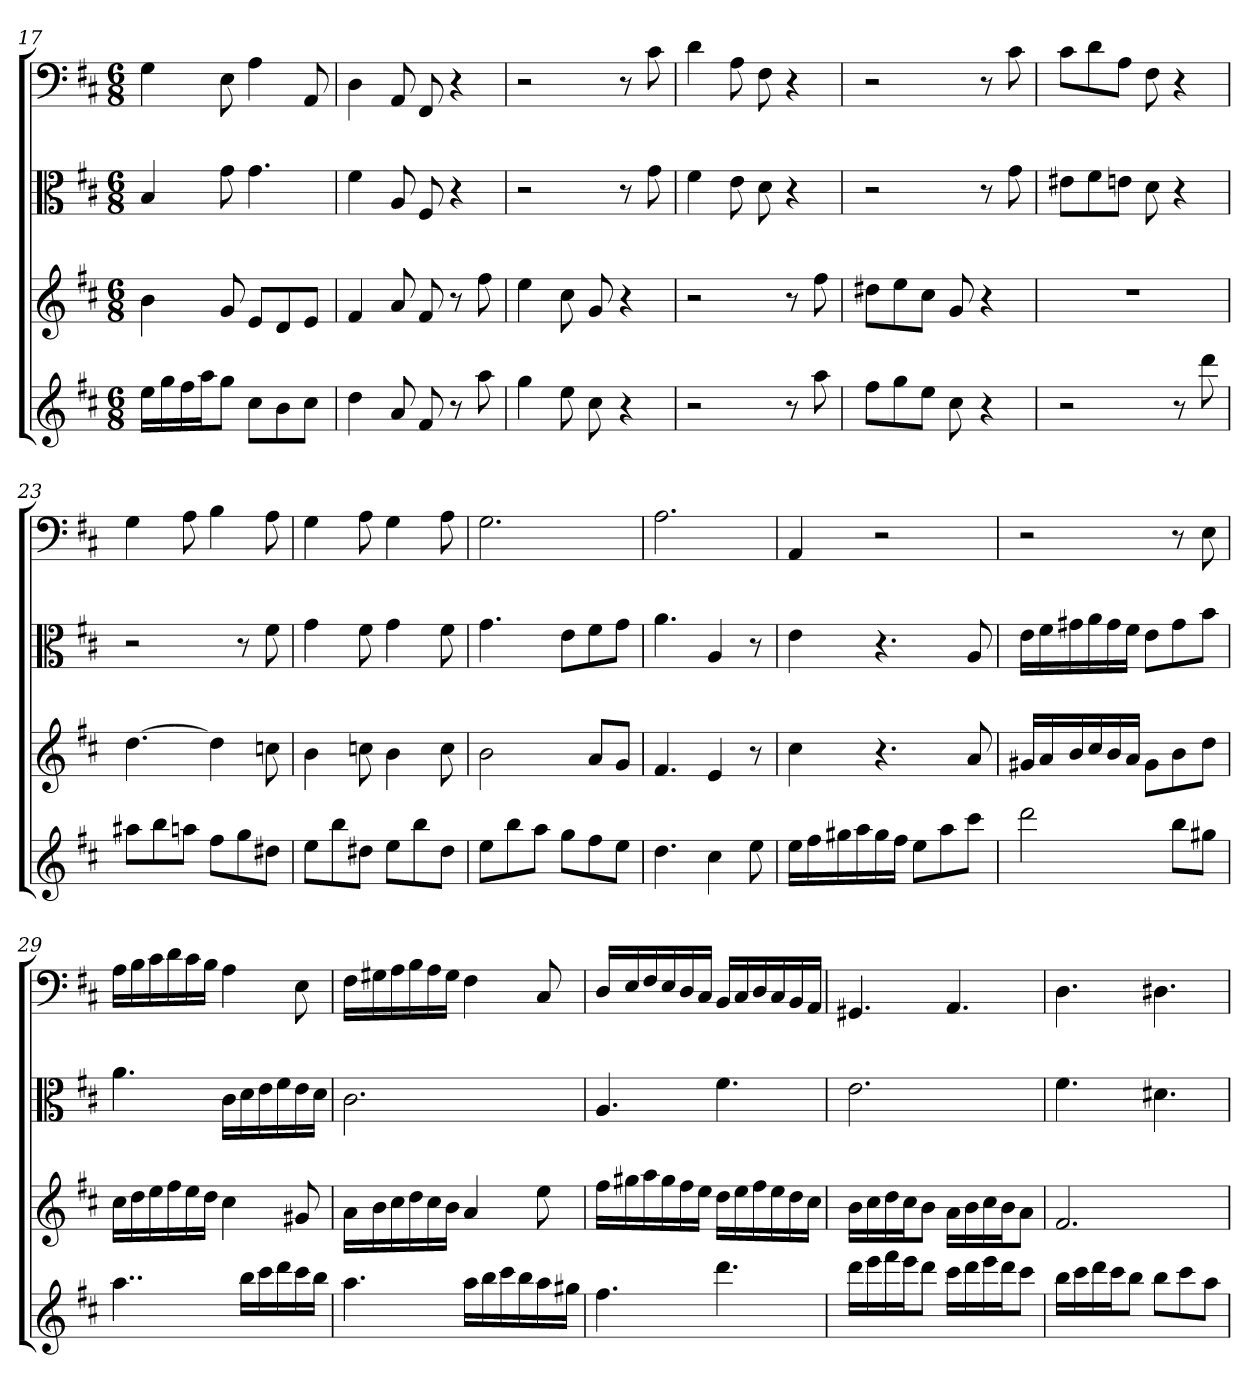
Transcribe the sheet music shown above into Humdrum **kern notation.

**kern	**kern	**kern	**kern
*part4	*part3	*part2	*part1
*staff4	*staff3	*staff2	*staff1
*	*	*clefC3	*clefF4
*k[f#c#]	*k[f#c#]	*k[f#c#]	*k[f#c#]
*D:	*D:	*D:	*D:
*M6/8	*M6/8	*M6/8	*M6/8
=17	=17	=17	=17
16eeLL	4b	4B	4G
16gg	.	.	.
16ff#	.	.	.
16aaJ	.	.	.
8ggJ	8g	8g	8E
8cc#L	8eL	4.g	4A
8b	8d	.	.
8cc#J	8eJ	.	8AA
=18	=18	=18	=18
4dd	4f#	4f#	4D
8a	8a	8A	8AA
8f#	8f#	8F#	8FF#
8r	8r	4r	4r
8aa	8ff#	.	.
=19	=19	=19	=19
4gg	4ee	2r	2r
8ee	8cc#	.	.
8cc#	8g	.	.
4r	4r	8r	8r
.	.	8g	8c#
=20	=20	=20	=20
2r	2r	4f#	4d
.	.	8e	8A
.	.	8d	8F#
8r	8r	4r	4r
8aa	8ff#	.	.
=21	=21	=21	=21
8ff#L	8dd#XL	2r	2r
8gg	8ee	.	.
8eeJ	8cc#J	.	.
8cc#	8g	.	.
4r	4r	8r	8r
.	.	8g	8c#
=22	=22	=22	=22
2r	2.r	8e#X\L	8c#\L
.	.	8f#\	8d\
.	.	8en\J	8A\J
.	.	8d	8F#
8r	.	4r	4r
8ddd	.	.	.
=23	=23	=23	=23
8aa#XL	[4.dd	2r	4G
8bb	.	.	.
8aanJ	.	.	8A
8ff#L	4dd]	.	4B
8gg	.	8r	.
8dd#XJ	8ccn	8f#	8A
=24	=24	=24	=24
8eeL	4b	4g	4G
8bb	.	.	.
8dd#XJ	8ccn	8f#	8A
8eeL	4b	4g	4G
8bb	.	.	.
8dd#J	8cc	8f#	8A
=25	=25	=25	=25
8eeL	2b	4.g	2.G
8bb	.	.	.
8aaJ	.	.	.
8ggL	.	8e\L	.
8ff#	8aL	8f#\	.
8eeJ	8gJ	8g\J	.
=26	=26	=26	=26
4.dd	4.f#	4.a	2.A
4cc#	4e	4A	.
8ee	8r	8r	.
=27	=27	=27	=27
16eeLL	4cc#	4e	4AA
16ff#	.	.	.
16gg#X	.	.	.
16aa	.	.	.
16gg#	4.r	4.r	2r
16ff#JJ	.	.	.
8eeL	.	.	.
8aa	.	.	.
8ccc#J	8a	8A	.
=28	=28	=28	=28
2ddd	16g#XLL	16e\LL	2r
.	16a	16f#\	.
.	16b	16g#X\	.
.	16cc#	16a\	.
.	16b	16g#\	.
.	16aJJ	16f#\JJ	.
.	8g#L	8e\L	.
8bbL	8b	8g#\	8r
8gg#XJ	8ddJ	8b\J	8E
=29	=29	=29	=29
4..aa	16cc#LL	4.a	16A\LL
.	16dd	.	16B\
.	16ee	.	16c#\
.	16ff#	.	16d\
.	16ee	.	16c#\
.	16ddJJ	.	16B\JJ
.	4cc#	16c#\LL	4A
16bbLL	.	16d\	.
16ccc#	.	16e\	.
16ddd	.	16f#\	.
16ccc#	8g#X	16e\	8E
16bbJJ	.	16d\JJ	.
=30	=30	=30	=30
4.aa	16aLL	2.c#	16F#\LL
.	16b	.	16G#X\
.	16cc#	.	16A\
.	16dd	.	16B\
.	16cc#	.	16A\
.	16bJJ	.	16G#\JJ
16aaLL	4a	.	4F#
16bb	.	.	.
16ccc#	.	.	.
16bb	.	.	.
16aa	8ee	.	8C#
16gg#XJJ	.	.	.
=31	=31	=31	=31
4.ff#	16ff#LL	4.A	16D/LL
.	16gg#X	.	16E/
.	16aa	.	16F#/
.	16gg#	.	16E/
.	16ff#	.	16D/
.	16eeJJ	.	16C#/JJ
4.ddd	16ddLL	4.f#	16BB/LL
.	16ee	.	16C#/
.	16ff#	.	16D/
.	16ee	.	16C#/
.	16dd	.	16BB/
.	16cc#JJ	.	16AA/JJ
=32	=32	=32	=32
16dddLL	16bLL	2.e	4.GG#X
16eee	16cc#	.	.
16fff#	16dd	.	.
16eeeJ	16cc#J	.	.
8dddJ	8bJ	.	.
16ccc#LL	16aLL	.	4.AA
16ddd	16b	.	.
16eee	16cc#	.	.
16dddJ	16bJ	.	.
8ccc#J	8aJ	.	.
=33	=33	=33	=33
16bbLL	2.f#	4.f#	4.D
16ccc#	.	.	.
16ddd	.	.	.
16ccc#J	.	.	.
8bbJ	.	.	.
8bbL	.	4.d#X	4.D#X
8ccc#	.	.	.
8aaJ	.	.	.
=	=	=	=
*-	*-	*-	*-
